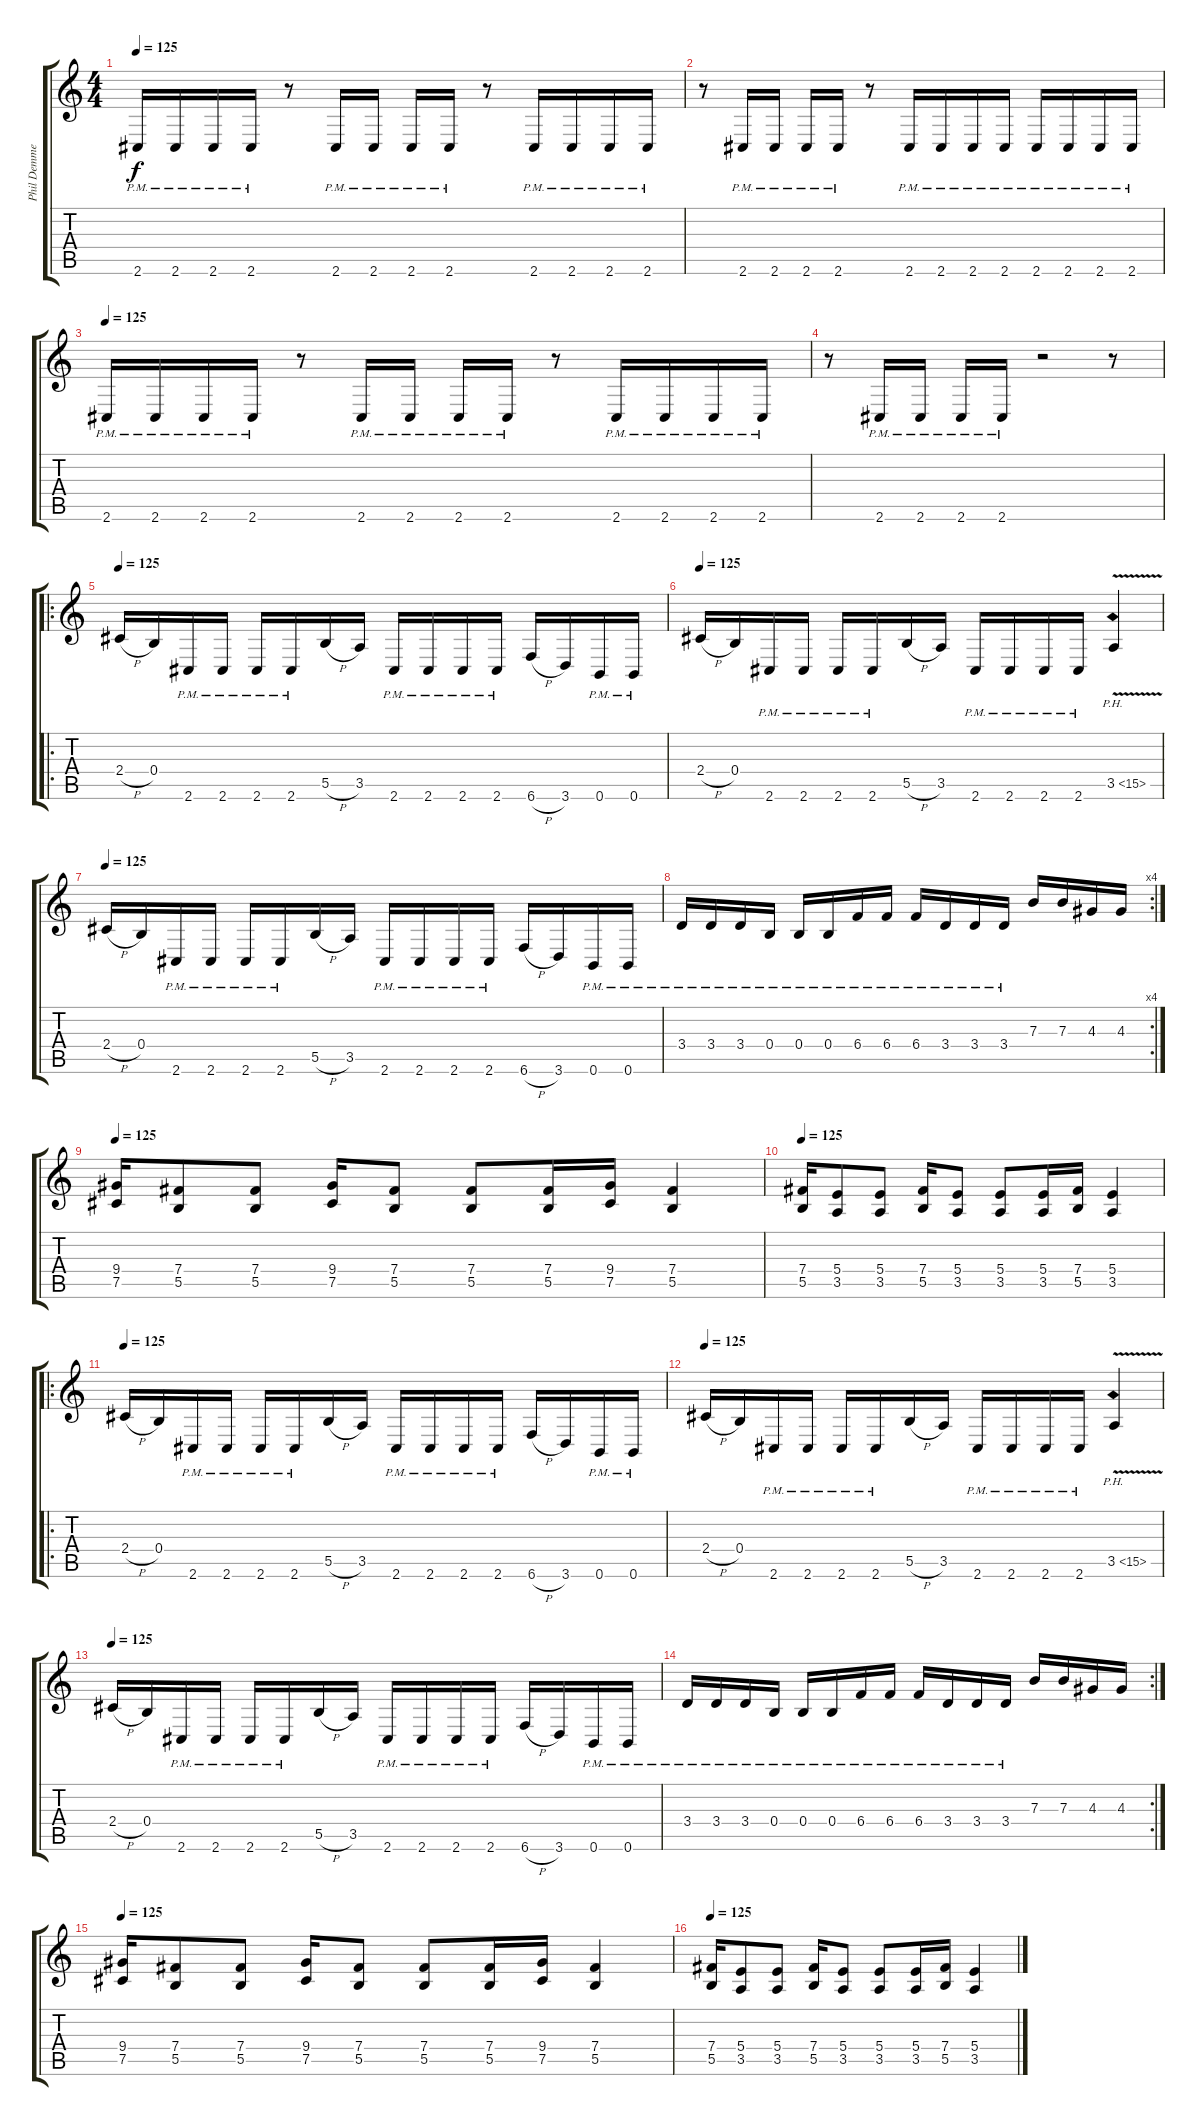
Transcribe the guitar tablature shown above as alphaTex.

\track ("Phil Demmel" "Phil Demme") {instrument distortionguitar}
\staff {score tabs}
\tuning (Db4 Ab3 E3 B2 Gb2 B1) {hide}
\ts (4 4)
\tempo 125
\clef g2
\ks c
2.6{pm}.16{dy f} 2.6{pm}.16 2.6{pm}.16 2.6{pm}.16 r.8 2.6{pm}.16 2.6{pm}.16 2.6{pm}.16 2.6{pm}.16 r.8 2.6{pm}.16 2.6{pm}.16 2.6{pm}.16 2.6{pm}.16 |
r.8 2.6{pm}.16 2.6{pm}.16 2.6{pm}.16 2.6{pm}.16 r.8 2.6{pm}.16 2.6{pm}.16 2.6{pm}.16 2.6{pm}.16 2.6{pm}.16 2.6{pm}.16 2.6{pm}.16 2.6{pm}.16 |
\tempo 125
2.6{pm}.16 2.6{pm}.16 2.6{pm}.16 2.6{pm}.16 r.8 2.6{pm}.16 2.6{pm}.16 2.6{pm}.16 2.6{pm}.16 r.8 2.6{pm}.16 2.6{pm}.16 2.6{pm}.16 2.6{pm}.16 |
r.8 2.6{pm}.16 2.6{pm}.16 2.6{pm}.16 2.6{pm}.16 r.2 r.8 |
\ro
\tempo 125
2.4{h}.16{volume 16 instrument distortionguitar} 0.4.16 2.6{pm}.16 2.6{pm}.16 2.6{pm}.16 2.6{pm}.16 5.5{h}.16 3.5.16 2.6{pm}.16 2.6{pm}.16 2.6{pm}.16 2.6{pm}.16 6.6{h}.16 3.6.16 0.6{pm}.16 0.6{pm}.16 |
\tempo 125
2.4{h}.16{volume 16 instrument distortionguitar} 0.4.16 2.6{pm}.16 2.6{pm}.16 2.6{pm}.16 2.6{pm}.16 5.5{h}.16 3.5.16 2.6{pm}.16 2.6{pm}.16 2.6{pm}.16 2.6{pm}.16 3.5{ph 12 v}.4 |
\tempo 125
2.4{h}.16{volume 16 instrument distortionguitar} 0.4.16 2.6{pm}.16 2.6{pm}.16 2.6{pm}.16 2.6{pm}.16 5.5{h}.16 3.5.16 2.6{pm}.16 2.6{pm}.16 2.6{pm}.16 2.6{pm}.16 6.6{h}.16 3.6.16 0.6{pm}.16 0.6{pm}.16 |
\rc 4
3.4{pm}.16 3.4{pm}.16 3.4{pm}.16 0.4{pm}.16 0.4{pm}.16 0.4{pm}.16 6.4{pm}.16 6.4{pm}.16 6.4{pm}.16 3.4{pm}.16 3.4{pm}.16 3.4{pm}.16 7.3.16 7.3.16 4.3.16 4.3.16 |
\tempo 125
(9.4 7.5).16 (7.4 5.5).8 (7.4 5.5).8 (9.4 7.5).16 (7.4 5.5).8 (7.4 5.5).8 (7.4 5.5).16 (9.4 7.5).16 (7.4 5.5).4 |
\tempo 125
(7.4 5.5).16 (5.4 3.5).8 (5.4 3.5).8 (7.4 5.5).16 (5.4 3.5).8 (5.4 3.5).8 (5.4 3.5).16 (7.4 5.5).16 (5.4 3.5).4 |
\ro
\tempo 125
2.4{h}.16{volume 16 instrument distortionguitar} 0.4.16 2.6{pm}.16 2.6{pm}.16 2.6{pm}.16 2.6{pm}.16 5.5{h}.16 3.5.16 2.6{pm}.16 2.6{pm}.16 2.6{pm}.16 2.6{pm}.16 6.6{h}.16 3.6.16 0.6{pm}.16 0.6{pm}.16 |
\tempo 125
2.4{h}.16{volume 16 instrument distortionguitar} 0.4.16 2.6{pm}.16 2.6{pm}.16 2.6{pm}.16 2.6{pm}.16 5.5{h}.16 3.5.16 2.6{pm}.16 2.6{pm}.16 2.6{pm}.16 2.6{pm}.16 3.5{ph 12 v}.4 |
\tempo 125
2.4{h}.16{volume 16 instrument distortionguitar} 0.4.16 2.6{pm}.16 2.6{pm}.16 2.6{pm}.16 2.6{pm}.16 5.5{h}.16 3.5.16 2.6{pm}.16 2.6{pm}.16 2.6{pm}.16 2.6{pm}.16 6.6{h}.16 3.6.16 0.6{pm}.16 0.6{pm}.16 |
\rc 2
3.4{pm}.16 3.4{pm}.16 3.4{pm}.16 0.4{pm}.16 0.4{pm}.16 0.4{pm}.16 6.4{pm}.16 6.4{pm}.16 6.4{pm}.16 3.4{pm}.16 3.4{pm}.16 3.4{pm}.16 7.3.16 7.3.16 4.3.16 4.3.16 |
\tempo 125
(9.4 7.5).16 (7.4 5.5).8 (7.4 5.5).8 (9.4 7.5).16 (7.4 5.5).8 (7.4 5.5).8 (7.4 5.5).16 (9.4 7.5).16 (7.4 5.5).4 |
\tempo 125
(7.4 5.5).16 (5.4 3.5).8 (5.4 3.5).8 (7.4 5.5).16 (5.4 3.5).8 (5.4 3.5).8 (5.4 3.5).16 (7.4 5.5).16 (5.4 3.5).4
